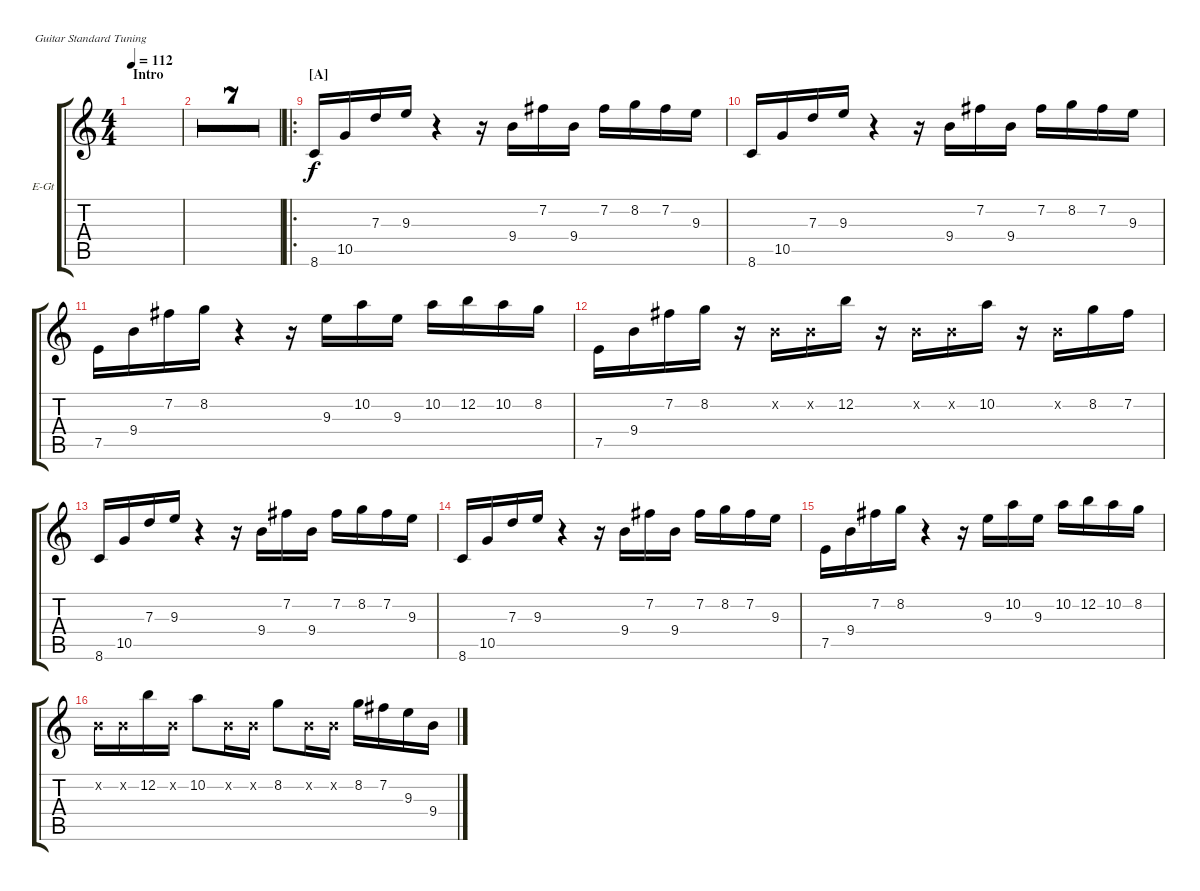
\defaultSystemsLayout 4
\bracketExtendMode groupsimilarinstruments
\firstSystemTrackNameOrientation horizontal
\otherSystemsTrackNameOrientation horizontal
\track ("Lead" "E-Gt") {multiBarRest instrument distortionguitar}
\staff {score tabs}
\tuning (E4 B3 G3 D3 A2 E2)
\ts (4 4)
\section ("" "Intro")
\tempo 112
\clef g2
\ks c
|
|
|
|
|
|
|
|
\ro
\section ("A" "")
8.6.16 10.5.16 7.3.16 9.3.16 r.4 r.16 9.4.16 7.2.16 9.4.16 7.2.16 8.2.16 7.2.16 9.3.16 |
8.6.16 10.5.16 7.3.16 9.3.16 r.4 r.16 9.4.16 7.2.16 9.4.16 7.2.16 8.2.16 7.2.16 9.3.16 |
7.5.16 9.4.16 7.2.16 8.2.16 r.4 r.16 9.3.16 10.2.16 9.3.16 10.2.16 12.2.16 10.2.16 8.2.16 |
7.5.16 9.4.16 7.2.16 8.2.16 r.16 0.2{x}.16 0.2{x}.16 12.2.16 r.16 0.2{x}.16 0.2{x}.16 10.2.16 r.16 0.2{x}.16 8.2.16 7.2.16 |
8.6.16 10.5.16 7.3.16 9.3.16 r.4 r.16 9.4.16 7.2.16 9.4.16 7.2.16 8.2.16 7.2.16 9.3.16 |
8.6.16 10.5.16 7.3.16 9.3.16 r.4 r.16 9.4.16 7.2.16 9.4.16 7.2.16 8.2.16 7.2.16 9.3.16 |
7.5.16 9.4.16 7.2.16 8.2.16 r.4 r.16 9.3.16 10.2.16 9.3.16 10.2.16 12.2.16 10.2.16 8.2.16 |
0.2{x}.16 0.2{x}.16 12.2.16 0.2{x}.16 10.2.8 0.2{x}.16 0.2{x}.16 8.2.8 0.2{x}.16 0.2{x}.16 8.2.16 7.2.16 9.3.16 9.4.16
